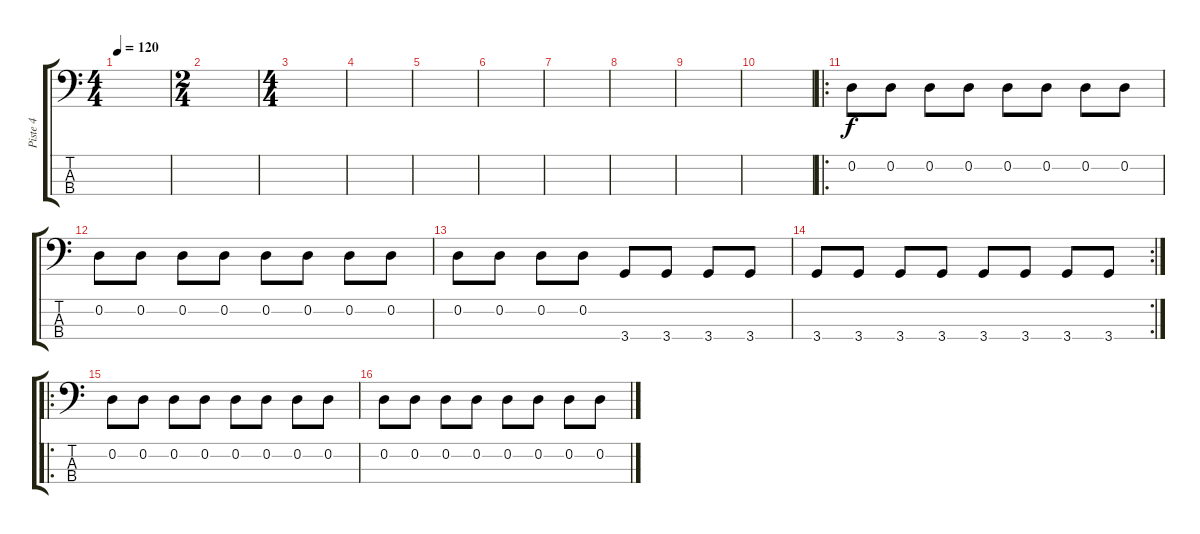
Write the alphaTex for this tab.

\track ("Piste 4" "Piste 4") {instrument electricbassfinger}
\staff {score tabs}
\tuning (G2 D2 A1 E1) {hide}
\ts (4 4)
\tempo 120
\clef f4
\ks c
|
\ts (2 4)
|
\ts (4 4)
|
|
|
|
|
|
|
|
\ro
0.2.8 0.2.8 0.2.8 0.2.8 0.2.8 0.2.8 0.2.8 0.2.8 |
0.2.8 0.2.8 0.2.8 0.2.8 0.2.8 0.2.8 0.2.8 0.2.8 |
0.2.8 0.2.8 0.2.8 0.2.8 3.4.8 3.4.8 3.4.8 3.4.8 |
\rc 2
3.4.8 3.4.8 3.4.8 3.4.8 3.4.8 3.4.8 3.4.8 3.4.8 |
\ro
0.2.8 0.2.8 0.2.8 0.2.8 0.2.8 0.2.8 0.2.8 0.2.8 |
0.2.8 0.2.8 0.2.8 0.2.8 0.2.8 0.2.8 0.2.8 0.2.8
